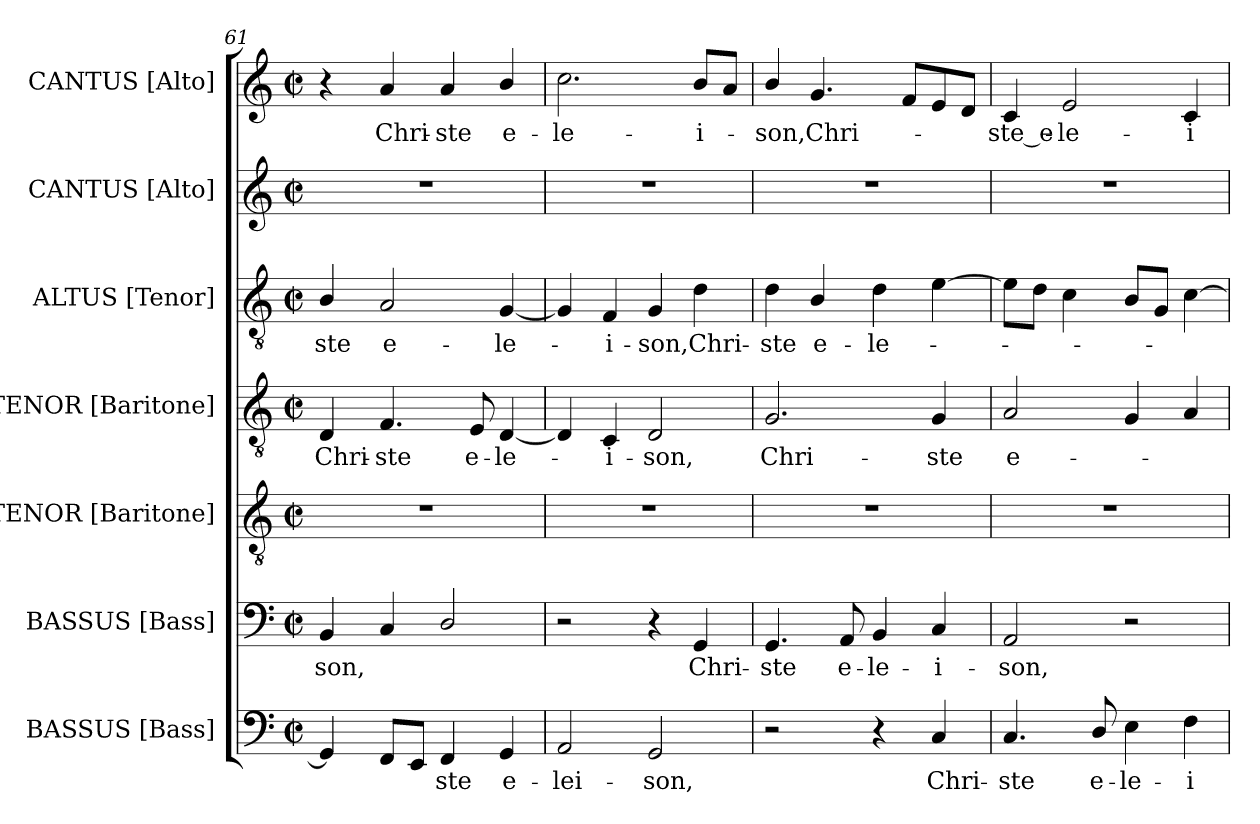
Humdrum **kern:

**kern	**text	**kern	**text	**kern	**kern	**text	**kern	**text	**kern	**kern	**text
*part7	*part7	*part6	*part6	*part5	*part4	*part4	*part3	*part3	*part2	*part1	*part1
*staff7	*staff7	*staff6	*staff6	*staff5	*staff4	*staff4	*staff3	*staff3	*staff2	*staff1	*staff1
*I"BASSUS [Bass]	*	*I"BASSUS [Bass]	*	*I"TENOR [Baritone]	*I"TENOR [Baritone]	*	*I"ALTUS [Tenor]	*	*I"CANTUS [Alto]	*I"CANTUS [Alto]	*
*I'B.	*	*I'B.	*	*I'Bar.	*I'Bar.	*	*I'T.	*	*I'A.	*I'A.	*
*clefF4	*	*clefF4	*	*clefGv2	*clefGv2	*	*clefGv2	*	*clefG2	*clefG2	*
*	*	*	*	*ITrd7c12	*ITrd7c12	*	*ITrd7c12	*	*	*	*
*k[]	*	*k[]	*	*k[]	*k[]	*	*k[]	*	*k[]	*k[]	*
*C:	*	*C:	*	*C:	*C:	*	*C:	*	*C:	*C:	*
*M2/2	*	*M2/2	*	*M2/2	*M2/2	*	*M2/2	*	*M2/2	*M2/2	*
*met(c|)	*	*met(c|)	*	*met(c|)	*met(c|)	*	*met(c|)	*	*met(c|)	*met(c|)	*
=61	=61	=61	=61	=61	=61	=61	=61	=61	=61	=61	=61
!	!	!	!LO:LY:b:color=#000000	!	!	!	!	!	!	!	!
!	!	!	!	!	!	!LO:LY:b:color=#000000	!	!	!	!	!
!	!	!	!	!	!	!	!	!LO:LY:b:color=#000000	!	!	!
4GGi/]	.	4BBi/	-son,	1r	4DDi/	Chri-	4BBi/	-ste	1r	4r	.
!	!	!	!	!	!	!LO:LY:b:color=#000000	!	!	!	!	!
!	!	!	!	!	!	!	!	!LO:LY:b:color=#000000	!	!	!
!	!	!	!	!	!	!	!	!	!	!	!LO:LY:b:color=#000000
8FFi/L	.	4Ci/	.	.	4.FFi/	-ste	2AAi/	e-	.	4ai/	Chri-
8EEi/J	.	.	.	.	.	.	.	.	.	.	.
!	!LO:LY:b:color=#000000	!	!	!	!	!	!	!	!	!	!
!	!	!	!	!	!	!	!	!	!	!	!LO:LY:b:color=#000000
4FFi/	-ste	2Di/	.	.	.	.	.	.	.	4ai/	-ste
!	!	!	!	!	!	!LO:LY:b:color=#000000	!	!	!	!	!
.	.	.	.	.	8EEi/	e-	.	.	.	.	.
!	!LO:LY:b:color=#000000	!	!	!	!	!	!	!	!	!	!
!	!	!	!	!	!	!LO:LY:b:color=#000000	!	!	!	!	!
!	!	!	!	!	!	!	!	!LO:LY:b:color=#000000	!	!	!
!	!	!	!	!	!	!	!	!	!	!	!LO:LY:b:color=#000000
4GGi/	e-	.	.	.	[<4DDi/	-le-	[<4GGi/	-le-	.	4bi/	e-
=62	=62	=62	=62	=62	=62	=62	=62	=62	=62	=62	=62
!	!LO:LY:b:color=#000000	!	!	!	!	!	!	!	!	!	!
!	!	!	!	!	!	!	!	!	!	!	!LO:LY:b:color=#000000
2AAi/	-lei-	2r	.	1r	4DDi/]	.	4GGi/]	.	1r	2.cci\	-le-
!	!	!	!	!	!	!LO:LY:b:color=#000000	!	!	!	!	!
!	!	!	!	!	!	!	!	!LO:LY:b:color=#000000	!	!	!
.	.	.	.	.	4CCi/	-i-	4FFi/	-i-	.	.	.
!	!LO:LY:b:color=#000000	!	!	!	!	!	!	!	!	!	!
!	!	!	!	!	!	!LO:LY:b:color=#000000	!	!	!	!	!
!	!	!	!	!	!	!	!	!LO:LY:b:color=#000000	!	!	!
2GGi/	-son,	4r	.	.	2DDi/	-son,	4GGi/	-son,	.	.	.
!	!	!	!LO:LY:b:color=#000000	!	!	!	!	!	!	!	!
!	!	!	!	!	!	!	!	!LO:LY:b:color=#000000	!	!	!
!	!	!	!	!	!	!	!	!	!	!	!LO:LY:b:color=#000000
.	.	4GGi/	Chri-	.	.	.	4Di\	Chri-	.	8bi/L	-i-
.	.	.	.	.	.	.	.	.	.	8ai/J	.
=63	=63	=63	=63	=63	=63	=63	=63	=63	=63	=63	=63
!	!	!	!LO:LY:b:color=#000000	!	!	!	!	!	!	!	!
!	!	!	!	!	!	!LO:LY:b:color=#000000	!	!	!	!	!
!	!	!	!	!	!	!	!	!LO:LY:b:color=#000000	!	!	!
!	!	!	!	!	!	!	!	!	!	!	!LO:LY:b:color=#000000
2r	.	4.GGi/	-ste	1r	2.GGi/	Chri-	4Di\	-ste	1r	4bi/	-son,
!	!	!	!	!	!	!	!	!LO:LY:b:color=#000000	!	!	!
!	!	!	!	!	!	!	!	!	!	!	!LO:LY:b:color=#000000
.	.	.	.	.	.	.	4BBi/	e-	.	4.gi/	Chri-
!	!	!	!LO:LY:b:color=#000000	!	!	!	!	!	!	!	!
.	.	8AAi/	e-	.	.	.	.	.	.	.	.
!	!	!	!LO:LY:b:color=#000000	!	!	!	!	!	!	!	!
!	!	!	!	!	!	!	!	!LO:LY:b:color=#000000	!	!	!
4r	.	4BBi/	-le-	.	.	.	4Di\	-le-	.	.	.
.	.	.	.	.	.	.	.	.	.	8fi/L	.
!	!LO:LY:b:color=#000000	!	!	!	!	!	!	!	!	!	!
!	!	!	!LO:LY:b:color=#000000	!	!	!	!	!	!	!	!
!	!	!	!	!	!	!LO:LY:b:color=#000000	!	!	!	!	!
4Ci/	Chri-	4Ci/	-i-	.	4GGi/	-ste	[>4Ei\	.	.	8ei/	.
.	.	.	.	.	.	.	.	.	.	8di/J	.
!!LO:LB:g=z
=64	=64	=64	=64	=64	=64	=64	=64	=64	=64	=64	=64
!	!LO:LY:b:color=#000000	!	!	!	!	!	!	!	!	!	!
!	!	!	!LO:LY:b:color=#000000	!	!	!	!	!	!	!	!
!	!	!	!	!	!	!LO:LY:b:color=#000000	!	!	!	!	!
!	!	!	!	!	!	!	!	!	!	!	!LO:LY:b:color=#000000
4.Ci/	-ste	2AAi/	-son,	1r	2AAi/	e-	8Ei\L]	.	1r	4ci/	-ste_e-
.	.	.	.	.	.	.	8Di\J	.	.	.	.
!	!	!	!	!	!	!	!	!	!	!	!LO:LY:b:color=#000000
.	.	.	.	.	.	.	4Ci\	.	.	2ei/	-le-
!	!LO:LY:b:color=#000000	!	!	!	!	!	!	!	!	!	!
8Di/	e-	.	.	.	.	.	.	.	.	.	.
!	!LO:LY:b:color=#000000	!	!	!	!	!	!	!	!	!	!
4Ei\	-le-	2r	.	.	4GGi/	.	8BBi/L	.	.	.	.
.	.	.	.	.	.	.	8GGi/J	.	.	.	.
!	!LO:LY:b:color=#000000	!	!	!	!	!	!	!	!	!	!
!	!	!	!	!	!	!	!	!	!	!	!LO:LY:b:color=#000000
4Fi\	-i-	.	.	.	4AAi/	.	[>4Ci\	.	.	4ci/	-i-
=	=	=	=	=	=	=	=	=	=	=	=
*-	*-	*-	*-	*-	*-	*-	*-	*-	*-	*-	*-
